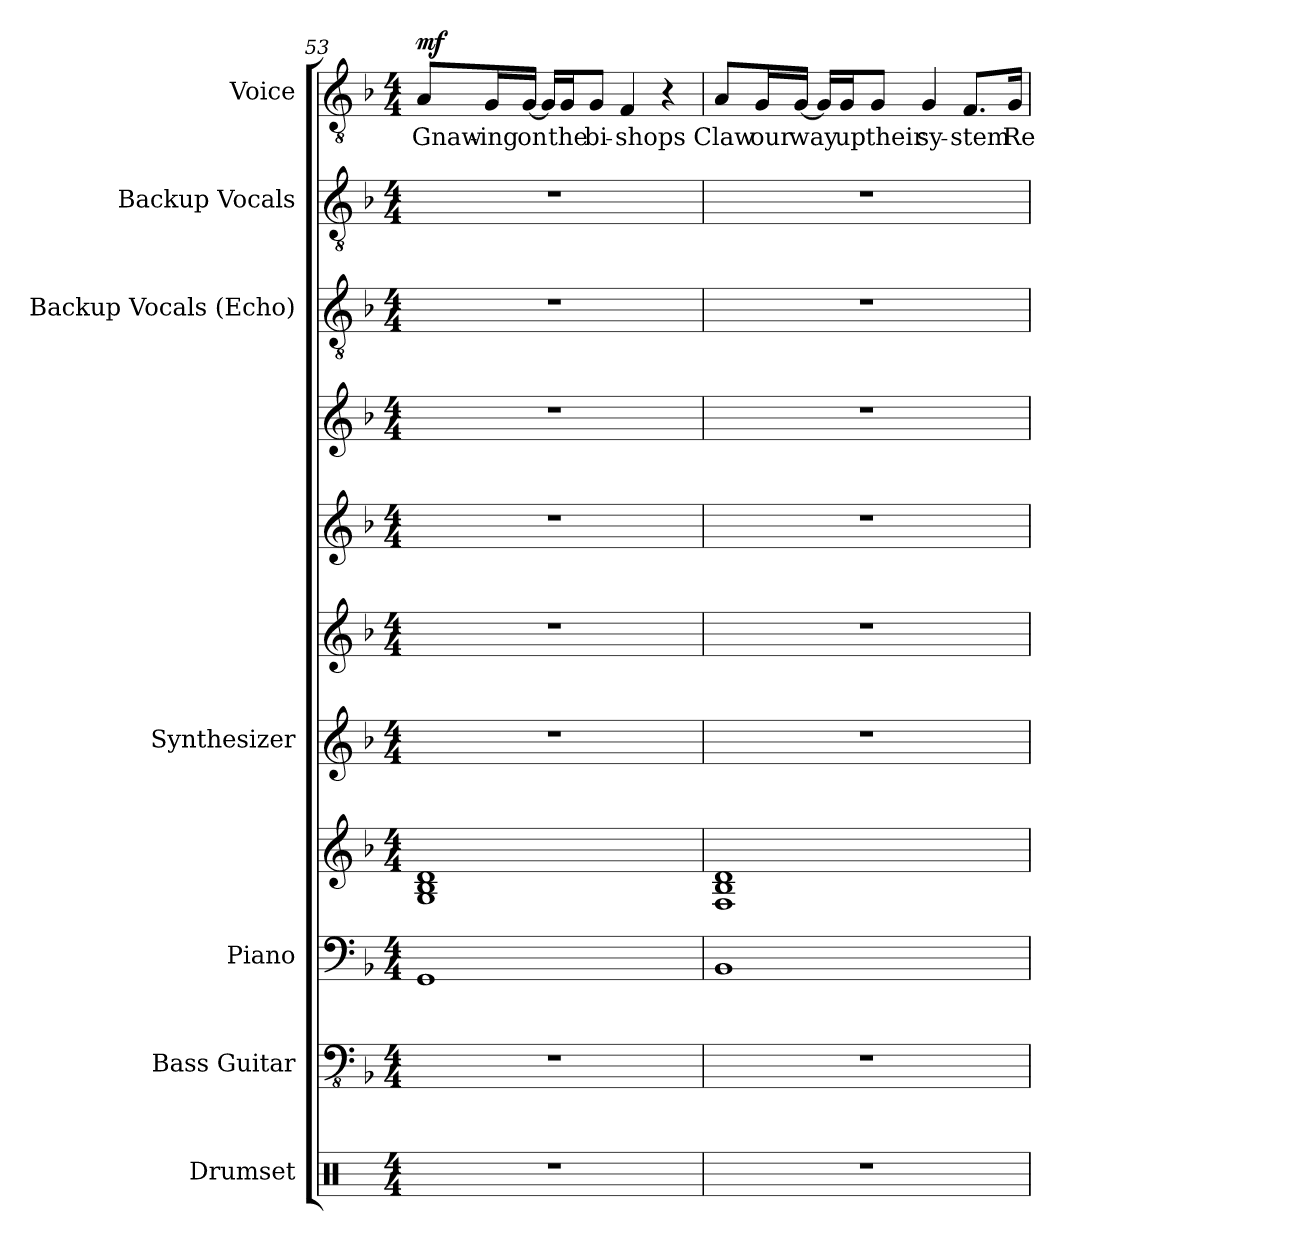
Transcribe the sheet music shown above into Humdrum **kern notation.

**kern	**kern	**kern	**kern	**kern	**kern	**kern	**kern	**kern	**kern	**kern	**text	**dynam
*part7	*part6	*part5	*part5	*part4	*part4	*part4	*part4	*part3	*part2	*part1	*part1	*part1
*staff11	*staff10	*staff9	*staff8	*staff7	*staff6	*staff5	*staff4	*staff3	*staff2	*staff1	*staff1	*staff1
*I"Drumset	*I"Bass Guitar	*I"Piano	*	*I"Synthesizer	*	*	*	*I"Backup Vocals (Echo)	*I"Backup Vocals	*I"Voice	*	*
*I'Drs.	*I'B. Guit.	*I'Pno.	*	*I'Synth.	*	*	*	*I'Backup	*I'Backup	*I'Vo.	*	*
*clefX	*clefFv4	*clefF4	*clefG2	*clefG2	*clefG2	*clefG2	*clefG2	*clefGv2	*clefGv2	*clefGv2	*	*
*k[]	*k[b-]	*k[b-]	*k[b-]	*k[b-]	*k[b-]	*k[b-]	*k[b-]	*k[b-]	*k[b-]	*k[b-]	*	*
*M4/4	*M4/4	*M4/4	*M4/4	*M4/4	*M4/4	*M4/4	*M4/4	*M4/4	*M4/4	*M4/4	*	*
=53	=53	=53	=53	=53	=53	=53	=53	=53	=53	=53	=53	=53
!	!	!	!	!	!	!	!	!	!	!	!	!LO:DY:a
1r	1r	1GG	1G 1B- 1d	1r	1r	1r	1r	1r	1r	8A/L	Gnaw-	mf
.	.	.	.	.	.	.	.	.	.	16G/L	-ing	.
.	.	.	.	.	.	.	.	.	.	[16G/JJ	on	.
.	.	.	.	.	.	.	.	.	.	16G/LL]	.	.
.	.	.	.	.	.	.	.	.	.	16G/J	the	.
.	.	.	.	.	.	.	.	.	.	8G/J	bi-	.
.	.	.	.	.	.	.	.	.	.	4F/	-shops	.
.	.	.	.	.	.	.	.	.	.	4r	.	.
!!LO:PB:g=z
=54	=54	=54	=54	=54	=54	=54	=54	=54	=54	=54	=54	=54
1r	1r	1BB-	1F 1B- 1d	1r	1r	1r	1r	1r	1r	8A/L	Claw	.
.	.	.	.	.	.	.	.	.	.	16G/L	our	.
.	.	.	.	.	.	.	.	.	.	[16G/JJ	way	.
.	.	.	.	.	.	.	.	.	.	16G/LL]	.	.
.	.	.	.	.	.	.	.	.	.	16G/J	up	.
.	.	.	.	.	.	.	.	.	.	8G/J	their	.
.	.	.	.	.	.	.	.	.	.	4G/	sy-	.
.	.	.	.	.	.	.	.	.	.	8.F/L	-stem	.
.	.	.	.	.	.	.	.	.	.	16G/Jk	Re-	.
=	=	=	=	=	=	=	=	=	=	=	=	=
*-	*-	*-	*-	*-	*-	*-	*-	*-	*-	*-	*-	*-
